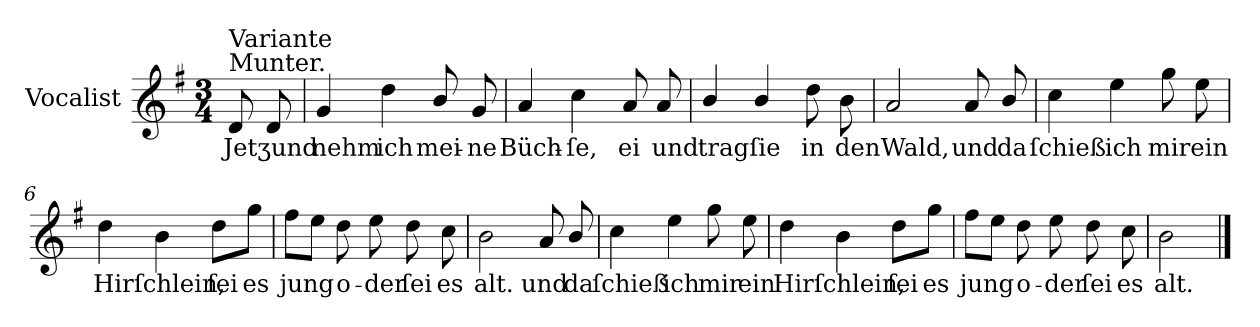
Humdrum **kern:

**kern	**text
*part1	*part1
*staff1	*staff1
*I"Vocalist	*
*k[f#]	*
*G:	*
*M3/4	*
=	=
!LO:TX:a:t=Munter.	!
!LO:TX:a:t=Variante	!
8d	Jetʒund
8d	.
=1	=1
4g	nehm
4dd	ich
8b/	mei-
8g	-ne
=2	=2
4a	Büch-
4cc	-ſe,
8a	ei
8a	und
=3	=3
4b/	trag
4b/	ſie
8dd	in
8b	den
=4	=4
2a	Wald,
8a	und
8b/	da
=5	=5
4cc	ſchieß
4ee	ich
8gg	mir
8ee	ein
=6	=6
4dd	Hirſchlein,
4b	.
8ddL	ſei
8ggJ	es
=7	=7
8ff#L	jung
8eeJ	.
8dd	o-
8ee	-der
8dd	ſei
8cc	es
=8	=8
2b	alt.
8a	und
8b/	da
=9	=9
4cc	ſchieß
4ee	ich
8gg	mir
8ee	ein
=10	=10
4dd	Hirſchlein,
4b	.
8ddL	ſei
8ggJ	es
=11	=11
8ff#L	jung
8eeJ	.
8dd	o-
8ee	-der
8dd	ſei
8cc	es
=12	=12
2b	alt.
==	==
*-	*-
